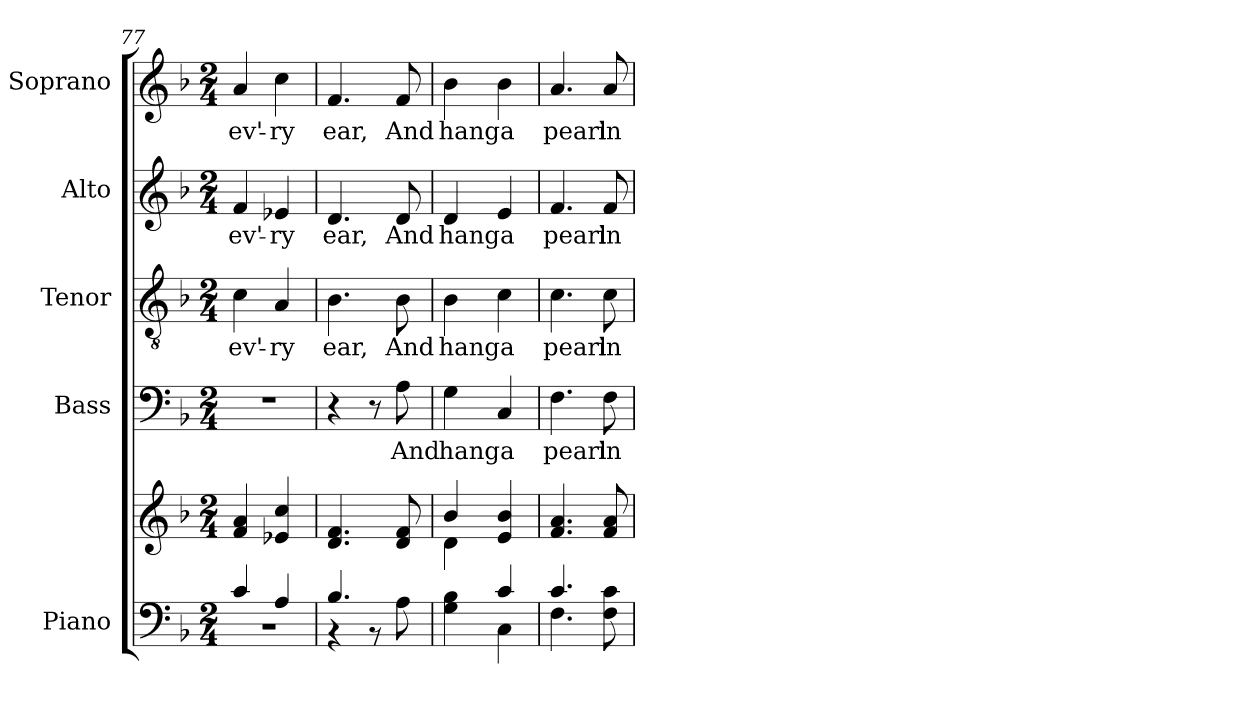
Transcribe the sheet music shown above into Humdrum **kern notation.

**kern	**kern	**kern	**text	**kern	**text	**kern	**text	**kern	**text
*part5	*part5	*part4	*part4	*part3	*part3	*part2	*part2	*part1	*part1
*staff6	*staff5	*staff4	*staff4	*staff3	*staff3	*staff2	*staff2	*staff1	*staff1
*I"Piano	*	*I"Bass	*	*I"Tenor	*	*I"Alto	*	*I"Soprano	*
*I'Pno.	*	*I'B.	*	*I'T.	*	*I'A.	*	*I'S.	*
*clefF4	*clefG2	*clefF4	*	*clefGv2	*	*clefG2	*	*clefG2	*
*	*	*	*	*ITrd7c12	*	*	*	*	*
*k[b-]	*k[b-]	*k[b-]	*	*k[b-]	*	*k[b-]	*	*k[b-]	*
*F:	*F:	*F:	*	*F:	*	*F:	*	*F:	*
*M2/4	*M2/4	*M2/4	*	*M2/4	*	*M2/4	*	*M2/4	*
=77	=77	=77	=77	=77	=77	=77	=77	=77	=77
*^	*	*	*	*	*	*	*	*	*
!	!LO:N:vis=1	!	!LO:N:vis=1	!	!	!	!	!	!	!
!	!	!	!	!	!	!LO:LY:b:color=#000000	!	!	!	!
!	!	!	!	!	!	!	!	!LO:LY:b:color=#000000	!	!
!	!	!	!	!	!	!	!	!	!	!LO:LY:b:color=#000000
4ci/	2r	4fi/ 4ai	2r	.	4Ci\	ev'-	4fi/	ev'-	4ai/	ev'-
!	!	!	!	!	!	!LO:LY:b:color=#000000	!	!	!	!
!	!	!	!	!	!	!	!	!LO:LY:b:color=#000000	!	!
!	!	!	!	!	!	!	!	!	!	!LO:LY:b:color=#000000
4Ai/	.	4e-Xi/ 4cci	.	.	4AAi/	-ry	4e-Xi/	-ry	4cci\	-ry
=78	=78	=78	=78	=78	=78	=78	=78	=78	=78	=78
!	!	!	!	!	!	!LO:LY:b:color=#000000	!	!	!	!
!	!	!	!	!	!	!	!	!LO:LY:b:color=#000000	!	!
!	!	!	!	!	!	!	!	!	!	!LO:LY:b:color=#000000
4.B-i/	4r	4.di/ 4.fi	4r	.	4.BB-i\	ear,	4.di/	ear,	4.fi/	ear,
.	8r	.	8r	.	.	.	.	.	.	.
!	!	!	!	!LO:LY:b:color=#000000	!	!	!	!	!	!
!	!	!	!	!	!	!LO:LY:b:color=#000000	!	!	!	!
!	!	!	!	!	!	!	!	!LO:LY:b:color=#000000	!	!
!	!	!	!	!	!	!	!	!	!	!LO:LY:b:color=#000000
8ryy	8Ai\	8di/ 8fi	8Ai\	And	8BB-i\	And	8di/	And	8fi/	And
=79	=79	=79	=79	=79	=79	=79	=79	=79	=79	=79
*	*	*^	*	*	*	*	*	*	*	*
!	!	!	!	!	!LO:LY:b:color=#000000	!	!	!	!	!	!
!	!	!	!	!	!	!	!LO:LY:b:color=#000000	!	!	!	!
!	!	!	!	!	!	!	!	!	!LO:LY:b:color=#000000	!	!
!	!	!	!	!	!	!	!	!	!	!	!LO:LY:b:color=#000000
4Gi\ 4B-i	4ryy	4b-i/	4di\	4Gi\	hang	4BB-i\	hang	4di/	hang	4b-i\	hang
!	!	!	!	!	!LO:LY:b:color=#000000	!	!	!	!	!	!
!	!	!	!	!	!	!	!LO:LY:b:color=#000000	!	!	!	!
!	!	!	!	!	!	!	!	!	!LO:LY:b:color=#000000	!	!
!	!	!	!	!	!	!	!	!	!	!	!LO:LY:b:color=#000000
4ci/	4Ci\	4ei/ 4b-i	4ryy	4Ci/	a	4Ci\	a	4ei/	a	4b-i\	a
*	*	*v	*v	*	*	*	*	*	*	*	*
!!LO:PB:g=z
=80	=80	=80	=80	=80	=80	=80	=80	=80	=80	=80
*	*	*^	*	*	*	*	*	*	*	*
!	!	!	!	!	!LO:LY:b:color=#000000	!	!	!	!	!	!
*	*	*v	*v	*	*	*	*	*	*	*	*
*	*	*^	*	*	*	*	*	*	*	*
!	!	!	!	!	!	!	!LO:LY:b:color=#000000	!	!	!	!
*	*	*v	*v	*	*	*	*	*	*	*	*
*	*	*^	*	*	*	*	*	*	*	*
!	!	!	!	!	!	!	!	!	!LO:LY:b:color=#000000	!	!
*	*	*v	*v	*	*	*	*	*	*	*	*
*	*	*^	*	*	*	*	*	*	*	*
!	!	!	!	!	!	!	!	!	!	!	!LO:LY:b:color=#000000
*	*	*v	*v	*	*	*	*	*	*	*	*
4.ci/	4.Fi\	4.fi/ 4.ai	4.Fi\	pearl	4.Ci\	pearl	4.fi/	pearl	4.ai/	pearl
!	!	!	!	!LO:LY:b:color=#000000	!	!	!	!	!	!
!	!	!	!	!	!	!LO:LY:b:color=#000000	!	!	!	!
!	!	!	!	!	!	!	!	!LO:LY:b:color=#000000	!	!
!	!	!	!	!	!	!	!	!	!	!LO:LY:b:color=#000000
8Fi\ 8ci	8ryy	8fi/ 8ai	8Fi\	in	8Ci\	in	8fi/	in	8ai/	in
*v	*v	*	*	*	*	*	*	*	*	*
=	=	=	=	=	=	=	=	=	=
*-	*-	*-	*-	*-	*-	*-	*-	*-	*-
